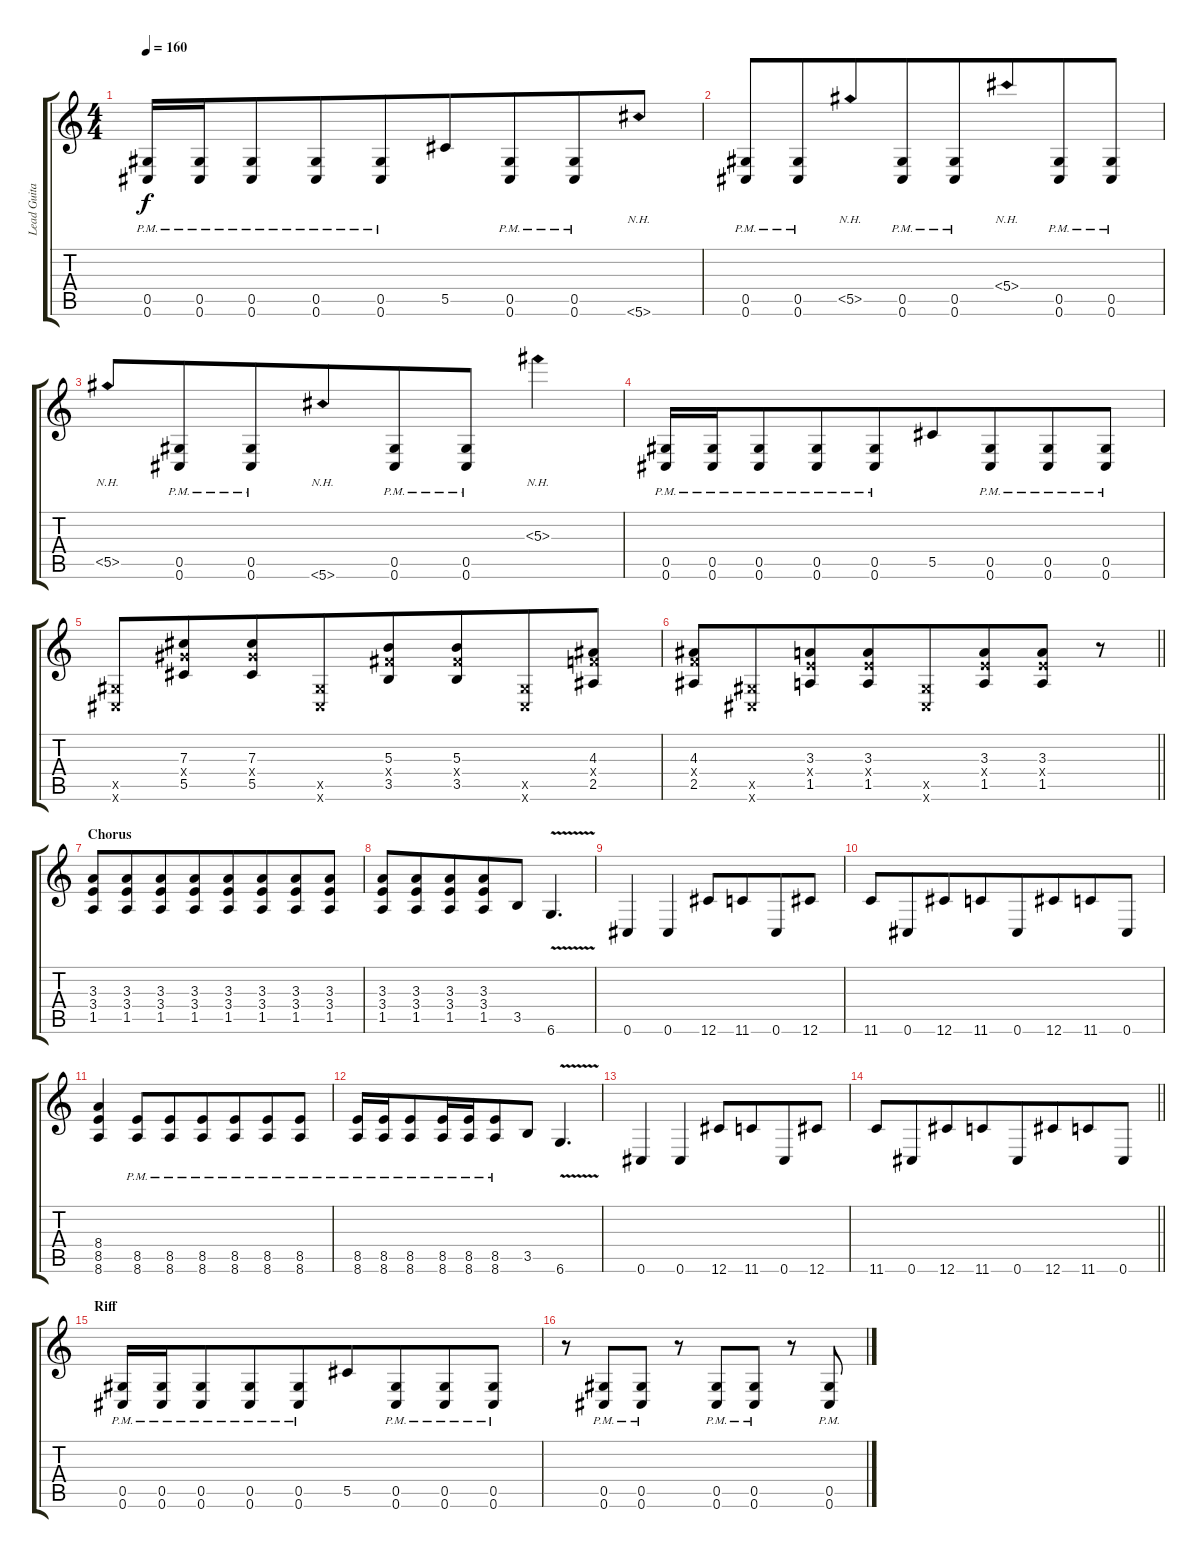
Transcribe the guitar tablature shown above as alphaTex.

\track ("Lead Guitar" "Lead Guita") {instrument distortionguitar}
\staff {score tabs}
\tuning (Eb4 Bb3 Gb3 Db3 Ab2 Db2) {hide}
\ts (4 4)
\tempo 160
\clef g2
\ks c
(0.5{pm} 0.6{pm}).16{dy f} (0.5{pm} 0.6{pm}).16 (0.5{pm} 0.6{pm}).8{beam merge} (0.5{pm} 0.6{pm}).8 (0.5{pm} 0.6{pm}).8{beam merge} 5.5.8 (0.5{pm} 0.6{pm}).8{beam merge} (0.5{pm} 0.6{pm}).8 5.6{nh}.8 |
(0.5{pm} 0.6{pm}).8 (0.5{pm} 0.6{pm}).8{beam merge} 5.5{nh}.8 (0.5{pm} 0.6{pm}).8{beam merge} (0.5{pm} 0.6{pm}).8 5.4{nh}.8{beam merge} (0.5{pm} 0.6{pm}).8 (0.5{pm} 0.6{pm}).8 |
5.5{nh}.8 (0.5{pm} 0.6{pm}).8{beam merge} (0.5{pm} 0.6{pm}).8 5.6{nh}.8{beam merge} (0.5{pm} 0.6{pm}).8 (0.5{pm} 0.6{pm}).8 5.3{nh}.4 |
(0.5{pm} 0.6{pm}).16 (0.5{pm} 0.6{pm}).16 (0.5{pm} 0.6{pm}).8{beam merge} (0.5{pm} 0.6{pm}).8 (0.5{pm} 0.6{pm}).8{beam merge} 5.5.8 (0.5{pm} 0.6{pm}).8{beam merge} (0.5{pm} 0.6{pm}).8 (0.5{pm} 0.6{pm}).8 |
(0.5{x} 0.6{x}).8 (7.3 7.4{x} 5.5).8{beam merge} (7.3 7.4{x} 5.5).8 (0.5{x} 0.6{x}).8{beam merge} (5.3 5.4{x} 3.5).8 (5.3 5.4{x} 3.5).8{beam merge} (0.5{x} 0.6{x}).8 (4.3 4.4{x} 2.5).8 |
\barLineRight lightlight
(4.3 4.4{x} 2.5).8 (0.5{x} 0.6{x}).8{beam merge} (3.3 3.4{x} 1.5).8 (3.3 3.4{x} 1.5).8{beam merge} (0.5{x} 0.6{x}).8 (3.3 3.4{x} 1.5).8{beam merge} (3.3 3.4{x} 1.5).8 r.8 |
\section ("" "Chorus")
(3.3 3.4 1.5).8 (3.3 3.4 1.5).8{beam merge} (3.3 3.4 1.5).8 (3.3 3.4 1.5).8{beam merge} (3.3 3.4 1.5).8 (3.3 3.4 1.5).8{beam merge} (3.3 3.4 1.5).8 (3.3 3.4 1.5).8 |
(3.3 3.4 1.5).8 (3.3 3.4 1.5).8{beam merge} (3.3 3.4 1.5).8 (3.3 3.4 1.5).8{beam merge} 3.5.8 6.6{v}.4{d} |
0.6.4 0.6.4 12.6.8 11.6.8{beam merge} 0.6.8 12.6.8 |
11.6.8 0.6.8{beam merge} 12.6.8 11.6.8{beam merge} 0.6.8 12.6.8{beam merge} 11.6.8 0.6.8 |
(8.4 8.5 8.6).4 (8.5{pm} 8.6{pm}).8 (8.5{pm} 8.6{pm}).8{beam merge} (8.5{pm} 8.6{pm}).8 (8.5{pm} 8.6{pm}).8{beam merge} (8.5{pm} 8.6{pm}).8 (8.5{pm} 8.6{pm}).8 |
(8.5{pm} 8.6{pm}).16 (8.5{pm} 8.6{pm}).16 (8.5{pm} 8.6{pm}).8{beam merge} (8.5{pm} 8.6{pm}).16 (8.5{pm} 8.6{pm}).16 (8.5{pm} 8.6{pm}).8{beam merge} 3.5.8 6.6{v}.4{d} |
0.6.4 0.6.4 12.6.8 11.6.8{beam merge} 0.6.8 12.6.8 |
\barLineRight lightlight
11.6.8 0.6.8{beam merge} 12.6.8 11.6.8{beam merge} 0.6.8 12.6.8{beam merge} 11.6.8 0.6.8 |
\section ("" "Riff")
(0.5{pm} 0.6{pm}).16 (0.5{pm} 0.6{pm}).16 (0.5{pm} 0.6{pm}).8{beam merge} (0.5{pm} 0.6{pm}).8 (0.5{pm} 0.6{pm}).8{beam merge} 5.5.8 (0.5{pm} 0.6{pm}).8{beam merge} (0.5{pm} 0.6{pm}).8 (0.5{pm} 0.6{pm}).8 |
r.8 (0.5{pm} 0.6{pm}).8{beam merge} (0.5{pm} 0.6{pm}).8 r.8 (0.5{pm} 0.6{pm}).8 (0.5{pm} 0.6{pm}).8 r.8 (0.5{pm} 0.6{pm}).8
